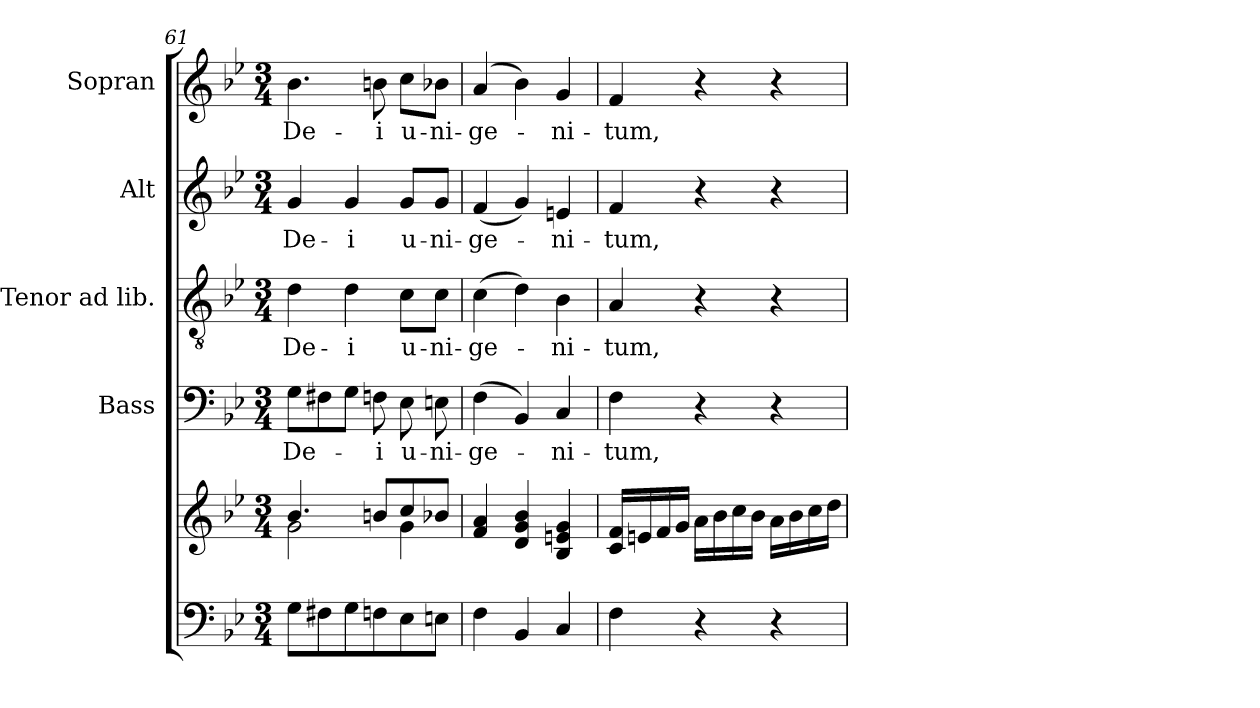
**kern	**kern	**kern	**text	**kern	**text	**kern	**text	**kern	**text
*part5	*part5	*part4	*part4	*part3	*part3	*part2	*part2	*part1	*part1
*staff6	*staff5	*staff4	*staff4	*staff3	*staff3	*staff2	*staff2	*staff1	*staff1
*	*	*I"Bass	*	*I"Tenor ad lib.	*	*I"Alt	*	*I"Sopran	*
*	*	*I'B.	*	*I'T.	*	*I'A.	*	*I'S.	*
*clefF4	*clefG2	*clefF4	*	*clefGv2	*	*clefG2	*	*clefG2	*
*k[b-e-]	*k[b-e-]	*k[b-e-]	*	*k[b-e-]	*	*k[b-e-]	*	*k[b-e-]	*
*B-:	*B-:	*B-:	*	*B-:	*	*B-:	*	*B-:	*
*M3/4	*M3/4	*M3/4	*	*M3/4	*	*M3/4	*	*M3/4	*
=61	=61	=61	=61	=61	=61	=61	=61	=61	=61
*	*^	*	*	*	*	*	*	*	*
!	!	!	!	!LO:LY:b	!	!LO:LY:b	!	!LO:LY:b	!	!LO:LY:b
8G\L	4.b-/	2g\	8G\L	De-	4d\	De-	4g/	De-	4.b-\	De-
8F#X\	.	.	8F#X\	.	.	.	.	.	.	.
!	!	!	!	!	!	!LO:LY:b	!	!LO:LY:b	!	!
8G\	.	.	8G\J	.	4d\	-i	4g/	-i	.	.
!	!	!	!	!LO:LY:b	!	!	!	!	!	!LO:LY:b
8Fn\	8bn/L	.	8Fn\	-i	.	.	.	.	8bn\	-i
!	!	!	!	!LO:LY:b	!	!LO:LY:b	!	!LO:LY:b	!	!LO:LY:b
8E-\	8cc/	4g\	8E-\	u-	8c\L	u-	8g/L	u-	8cc\L	u-
!	!	!	!	!LO:LY:b	!	!LO:LY:b	!	!LO:LY:b	!	!LO:LY:b
8En\J	8b-X/J	.	8En\	-ni-	8c\J	-ni-	8g/J	-ni-	8b-X\J	-ni-
*	*v	*v	*	*	*	*	*	*	*	*
=62	=62	=62	=62	=62	=62	=62	=62	=62	=62
!	!	!	!LO:LY:b	!	!LO:LY:b	!	!LO:LY:b	!	!LO:LY:b
4F\	4f/ 4a/	(>4F\	-ge-	(>4c\	-ge-	(<4f/	-ge-	(4a/	-ge-
4BB-/	4d/ 4g/ 4b-/	4BB-/)	.	4d\)	.	4g/)	.	4b-\)	.
!	!	!	!LO:LY:b	!	!LO:LY:b	!	!LO:LY:b	!	!LO:LY:b
4C/	4B-/ 4en/ 4g/	4C/	-ni-	4B-\	-ni-	4en/	-ni-	4g/	-ni-
=63	=63	=63	=63	=63	=63	=63	=63	=63	=63
!	!	!	!LO:LY:b	!	!LO:LY:b	!	!LO:LY:b	!	!LO:LY:b
4F\	16c/ 16f/LL	4F\	-tum,	4A/	-tum,	4f/	-tum,	4f/	-tum,
.	16en/	.	.	.	.	.	.	.	.
.	16f/	.	.	.	.	.	.	.	.
.	16g/JJ	.	.	.	.	.	.	.	.
4r	16a\LL	4r	.	4r	.	4r	.	4r	.
.	16b-\	.	.	.	.	.	.	.	.
.	16cc\	.	.	.	.	.	.	.	.
.	16b-\JJ	.	.	.	.	.	.	.	.
4r	16a\LL	4r	.	4r	.	4r	.	4r	.
.	16b-\	.	.	.	.	.	.	.	.
.	16cc\	.	.	.	.	.	.	.	.
.	16dd\JJ	.	.	.	.	.	.	.	.
=	=	=	=	=	=	=	=	=	=
*-	*-	*-	*-	*-	*-	*-	*-	*-	*-
